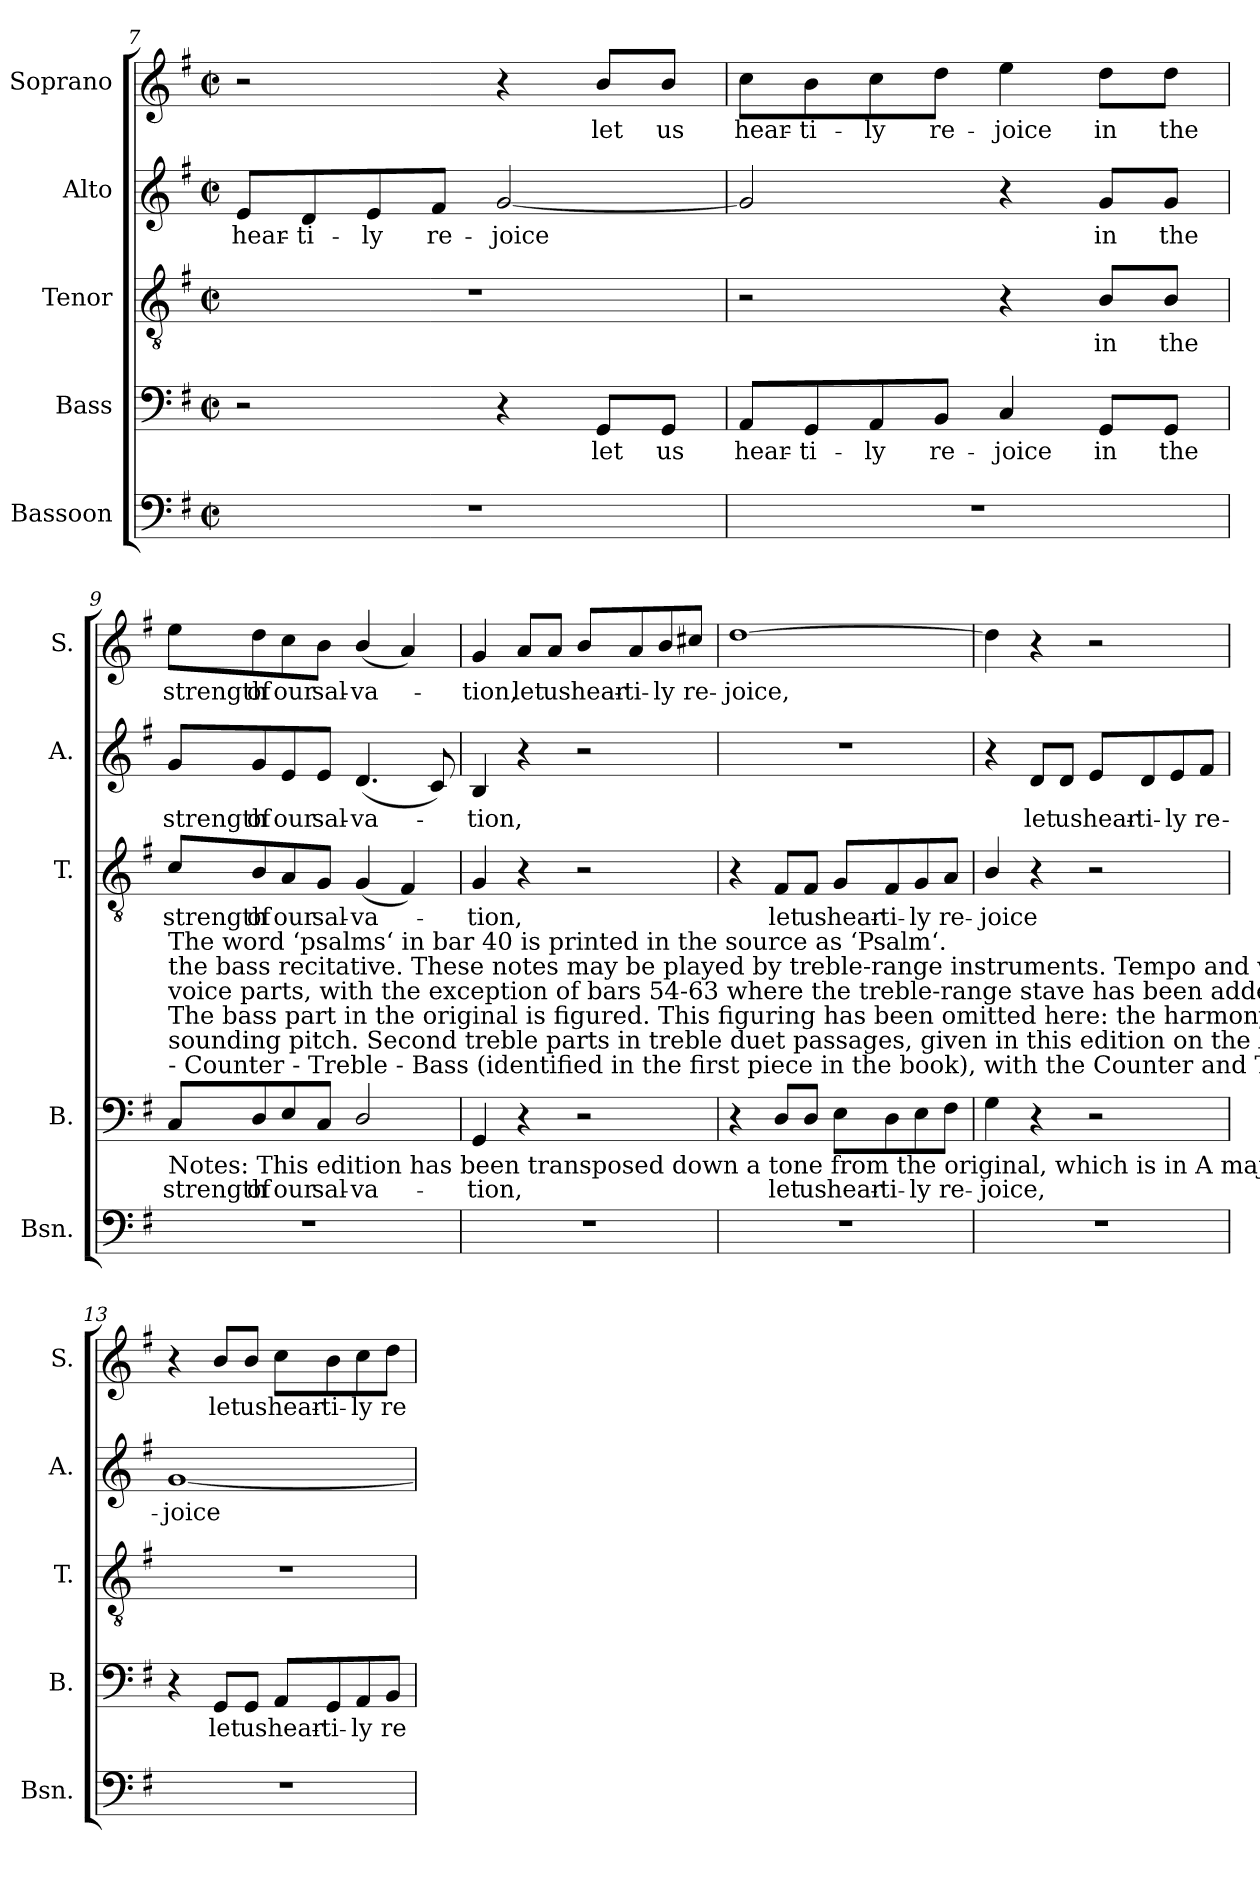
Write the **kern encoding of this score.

**kern	**kern	**text	**kern	**text	**kern	**text	**kern	**text
*part5	*part4	*part4	*part3	*part3	*part2	*part2	*part1	*part1
*staff5	*staff4	*staff4	*staff3	*staff3	*staff2	*staff2	*staff1	*staff1
*I"Bassoon	*I"Bass	*	*I"Tenor	*	*I"Alto	*	*I"Soprano	*
*I'Bsn.	*I'B.	*	*I'T.	*	*I'A.	*	*I'S.	*
*clefF4	*clefF4	*	*clefGv2	*	*clefG2	*	*clefG2	*
*	*	*	*ITrd7c12	*	*	*	*	*
*k[f#]	*k[f#]	*	*k[f#]	*	*k[f#]	*	*k[f#]	*
*G:	*G:	*	*G:	*	*G:	*	*G:	*
*M2/2	*M2/2	*	*M2/2	*	*M2/2	*	*M2/2	*
*met(c|)	*met(c|)	*	*met(c|)	*	*met(c|)	*	*met(c|)	*
=7	=7	=7	=7	=7	=7	=7	=7	=7
!	!	!	!	!	!	!LO:LY:b:color=#000000	!	!
1r	2r	.	1r	.	8ei/L	hear-	2r	.
!	!	!	!	!	!	!LO:LY:b:color=#000000	!	!
.	.	.	.	.	8di/	-ti-	.	.
!	!	!	!	!	!	!LO:LY:b:color=#000000	!	!
.	.	.	.	.	8ei/	-ly	.	.
!	!	!	!	!	!	!LO:LY:b:color=#000000	!	!
.	.	.	.	.	8f#i/J	re-	.	.
!	!	!	!	!	!	!LO:LY:b:color=#000000	!	!
.	4r	.	.	.	[<2gi/	-joice	4r	.
!	!	!LO:LY:b:color=#000000	!	!	!	!	!	!
!	!	!	!	!	!	!	!	!LO:LY:b:color=#000000
.	8GGi/L	let	.	.	.	.	8bi/L	let
!	!	!LO:LY:b:color=#000000	!	!	!	!	!	!
!	!	!	!	!	!	!	!	!LO:LY:b:color=#000000
.	8GGi/J	us	.	.	.	.	8bi/J	us
=8	=8	=8	=8	=8	=8	=8	=8	=8
!	!	!LO:LY:b:color=#000000	!	!	!	!	!	!
!	!	!	!	!	!	!	!	!LO:LY:b:color=#000000
1r	8AAi/L	hear-	2r	.	2gi/]	.	8cci\L	hear-
!	!	!LO:LY:b:color=#000000	!	!	!	!	!	!
!	!	!	!	!	!	!	!	!LO:LY:b:color=#000000
.	8GGi/	-ti-	.	.	.	.	8bi\	-ti-
!	!	!LO:LY:b:color=#000000	!	!	!	!	!	!
!	!	!	!	!	!	!	!	!LO:LY:b:color=#000000
.	8AAi/	-ly	.	.	.	.	8cci\	-ly
!	!	!LO:LY:b:color=#000000	!	!	!	!	!	!
!	!	!	!	!	!	!	!	!LO:LY:b:color=#000000
.	8BBi/J	re-	.	.	.	.	8ddi\J	re-
!	!	!LO:LY:b:color=#000000	!	!	!	!	!	!
!	!	!	!	!	!	!	!	!LO:LY:b:color=#000000
.	4Ci/	-joice	4r	.	4r	.	4eei\	-joice
!	!	!LO:LY:b:color=#000000	!	!	!	!	!	!
!	!	!	!	!LO:LY:b:color=#000000	!	!	!	!
!	!	!	!	!	!	!LO:LY:b:color=#000000	!	!
!	!	!	!	!	!	!	!	!LO:LY:b:color=#000000
.	8GGi/L	in	8BBi/L	in	8gi/L	in	8ddi\L	in
!	!	!LO:LY:b:color=#000000	!	!	!	!	!	!
!	!	!	!	!LO:LY:b:color=#000000	!	!	!	!
!	!	!	!	!	!	!LO:LY:b:color=#000000	!	!
!	!	!	!	!	!	!	!	!LO:LY:b:color=#000000
.	8GGi/J	the	8BBi/J	the	8gi/J	the	8ddi\J	the
!!LO:LB:g=z
=9	=9	=9	=9	=9	=9	=9	=9	=9
!	!	!LO:LY:b:color=#000000	!	!	!	!	!	!
!	!	!	!	!LO:LY:b:color=#000000	!	!	!	!
!	!	!	!	!	!	!LO:LY:b:color=#000000	!	!
!	!LO:TX:b:t=Notes&colon; This edition has been transposed down a tone from the original, which is in A major. The parts are given in the source in the order Tenor	!	!	!	!	!	!	!
!	!LO:TX:t=- Counter - Treble - Bass (identified in the first piece in the book), with the Counter and Tenor parts printed in the treble clef an octave above	!	!	!	!	!	!	!
!	!LO:TX:t=sounding pitch. Second treble parts in treble duet passages, given in this edition on the Alto stave, are printed in the source at sounding pitch.	!	!	!	!	!	!	!
!	!LO:TX:t=The bass part in the original is figured. This figuring has been omitted here&colon; the harmony indicated by the figuring is largely outlined by the	!	!	!	!	!	!	!
!	!LO:TX:t=voice parts, with the exception of bars 54-63 where the treble-range stave has been added editorially to indicate the harmony accompanying	!	!	!	!	!	!	!
!	!LO:TX:t=the bass recitative. These notes may be played by treble-range instruments. Tempo and voicing indications in square brackets are editorial.	!	!	!	!	!	!	!
!	!LO:TX:t=The word ‘psalms‘ in bar 40 is printed in the source as ‘Psalm‘.	!	!	!	!	!	!	!
!	!	!	!	!	!	!	!	!LO:LY:b:color=#000000
1r	8Ci/L	strength	8Ci/L	strength	8gi/L	strength	8eei\L	strength
!	!	!LO:LY:b:color=#000000	!	!	!	!	!	!
!	!	!	!	!LO:LY:b:color=#000000	!	!	!	!
!	!	!	!	!	!	!LO:LY:b:color=#000000	!	!
!	!	!	!	!	!	!	!	!LO:LY:b:color=#000000
.	8Di/	of	8BBi/	of	8gi/	of	8ddi\	of
!	!	!LO:LY:b:color=#000000	!	!	!	!	!	!
!	!	!	!	!LO:LY:b:color=#000000	!	!	!	!
!	!	!	!	!	!	!LO:LY:b:color=#000000	!	!
!	!	!	!	!	!	!	!	!LO:LY:b:color=#000000
.	8Ei/	our	8AAi/	our	8ei/	our	8cci\	our
!	!	!LO:LY:b:color=#000000	!	!	!	!	!	!
!	!	!	!	!LO:LY:b:color=#000000	!	!	!	!
!	!	!	!	!	!	!LO:LY:b:color=#000000	!	!
!	!	!	!	!	!	!	!	!LO:LY:b:color=#000000
.	8Ci/J	sal-	8GGi/J	sal-	8ei/J	sal-	8bi\J	sal-
!	!	!LO:LY:b:color=#000000	!	!	!	!	!	!
!	!	!	!	!LO:LY:b:color=#000000	!	!	!	!
!	!	!	!	!	!	!LO:LY:b:color=#000000	!	!
!	!	!	!	!	!	!	!	!LO:LY:b:color=#000000
.	2Di/	-va-	(4GGi/	-va-	(4.di/	-va-	(4bi/	-va-
.	.	.	4FF#i/)	.	.	.	4ai/)	.
.	.	.	.	.	8ci/)	.	.	.
=10	=10	=10	=10	=10	=10	=10	=10	=10
!	!	!LO:LY:b:color=#000000	!	!	!	!	!	!
!	!	!	!	!LO:LY:b:color=#000000	!	!	!	!
!	!	!	!	!	!	!LO:LY:b:color=#000000	!	!
!	!	!	!	!	!	!	!	!LO:LY:b:color=#000000
1r	4GGi/	-tion,	4GGi/	-tion,	4Bi/	-tion,	4gi/	-tion,
!	!	!	!	!	!	!	!	!LO:LY:b:color=#000000
.	4r	.	4r	.	4r	.	8ai/L	let
!	!	!	!	!	!	!	!	!LO:LY:b:color=#000000
.	.	.	.	.	.	.	8ai/J	us
!	!	!	!	!	!	!	!	!LO:LY:b:color=#000000
.	2r	.	2r	.	2r	.	8bi/L	hear-
!	!	!	!	!	!	!	!	!LO:LY:b:color=#000000
.	.	.	.	.	.	.	8ai/	-ti-
!	!	!	!	!	!	!	!	!LO:LY:b:color=#000000
.	.	.	.	.	.	.	8bi/	-ly
!	!	!	!	!	!	!	!	!LO:LY:b:color=#000000
.	.	.	.	.	.	.	8cc#Xi/J	re-
=11	=11	=11	=11	=11	=11	=11	=11	=11
!	!	!	!	!	!	!	!	!LO:LY:b:color=#000000
1r	4r	.	4r	.	1r	.	[>1ddi	-joice,
!	!	!LO:LY:b:color=#000000	!	!	!	!	!	!
!	!	!	!	!LO:LY:b:color=#000000	!	!	!	!
.	8Di/L	let	8FF#i/L	let	.	.	.	.
!	!	!LO:LY:b:color=#000000	!	!	!	!	!	!
!	!	!	!	!LO:LY:b:color=#000000	!	!	!	!
.	8Di/J	us	8FF#i/J	us	.	.	.	.
!	!	!LO:LY:b:color=#000000	!	!	!	!	!	!
!	!	!	!	!LO:LY:b:color=#000000	!	!	!	!
.	8Ei\L	hear-	8GGi/L	hear-	.	.	.	.
!	!	!LO:LY:b:color=#000000	!	!	!	!	!	!
!	!	!	!	!LO:LY:b:color=#000000	!	!	!	!
.	8Di\	-ti-	8FF#i/	-ti-	.	.	.	.
!	!	!LO:LY:b:color=#000000	!	!	!	!	!	!
!	!	!	!	!LO:LY:b:color=#000000	!	!	!	!
.	8Ei\	-ly	8GGi/	-ly	.	.	.	.
!	!	!LO:LY:b:color=#000000	!	!	!	!	!	!
!	!	!	!	!LO:LY:b:color=#000000	!	!	!	!
.	8F#i\J	re-	8AAi/J	re-	.	.	.	.
=12	=12	=12	=12	=12	=12	=12	=12	=12
!	!	!LO:LY:b:color=#000000	!	!	!	!	!	!
!	!	!	!	!LO:LY:b:color=#000000	!	!	!	!
1r	4Gi\	-joice,	4BBi/	-joice	4r	.	4ddi\]	.
!	!	!	!	!	!	!LO:LY:b:color=#000000	!	!
.	4r	.	4r	.	8di/L	let	4r	.
!	!	!	!	!	!	!LO:LY:b:color=#000000	!	!
.	.	.	.	.	8di/J	us	.	.
!	!	!	!	!	!	!LO:LY:b:color=#000000	!	!
.	2r	.	2r	.	8ei/L	hear-	2r	.
!	!	!	!	!	!	!LO:LY:b:color=#000000	!	!
.	.	.	.	.	8di/	-ti-	.	.
!	!	!	!	!	!	!LO:LY:b:color=#000000	!	!
.	.	.	.	.	8ei/	-ly	.	.
!	!	!	!	!	!	!LO:LY:b:color=#000000	!	!
.	.	.	.	.	8f#i/J	re-	.	.
!!LO:PB:g=z
=13	=13	=13	=13	=13	=13	=13	=13	=13
!	!	!	!	!	!	!LO:LY:b:color=#000000	!	!
1r	4r	.	1r	.	[<1gi	-joice	4r	.
!	!	!LO:LY:b:color=#000000	!	!	!	!	!	!
!	!	!	!	!	!	!	!	!LO:LY:b:color=#000000
.	8GGi/L	let	.	.	.	.	8bi/L	let
!	!	!LO:LY:b:color=#000000	!	!	!	!	!	!
!	!	!	!	!	!	!	!	!LO:LY:b:color=#000000
.	8GGi/J	us	.	.	.	.	8bi/J	us
!	!	!LO:LY:b:color=#000000	!	!	!	!	!	!
!	!	!	!	!	!	!	!	!LO:LY:b:color=#000000
.	8AAi/L	hear-	.	.	.	.	8cci\L	hear-
!	!	!LO:LY:b:color=#000000	!	!	!	!	!	!
!	!	!	!	!	!	!	!	!LO:LY:b:color=#000000
.	8GGi/	-ti-	.	.	.	.	8bi\	-ti-
!	!	!LO:LY:b:color=#000000	!	!	!	!	!	!
!	!	!	!	!	!	!	!	!LO:LY:b:color=#000000
.	8AAi/	-ly	.	.	.	.	8cci\	-ly
!	!	!LO:LY:b:color=#000000	!	!	!	!	!	!
!	!	!	!	!	!	!	!	!LO:LY:b:color=#000000
.	8BBi/J	re-	.	.	.	.	8ddi\J	re-
=	=	=	=	=	=	=	=	=
*-	*-	*-	*-	*-	*-	*-	*-	*-
